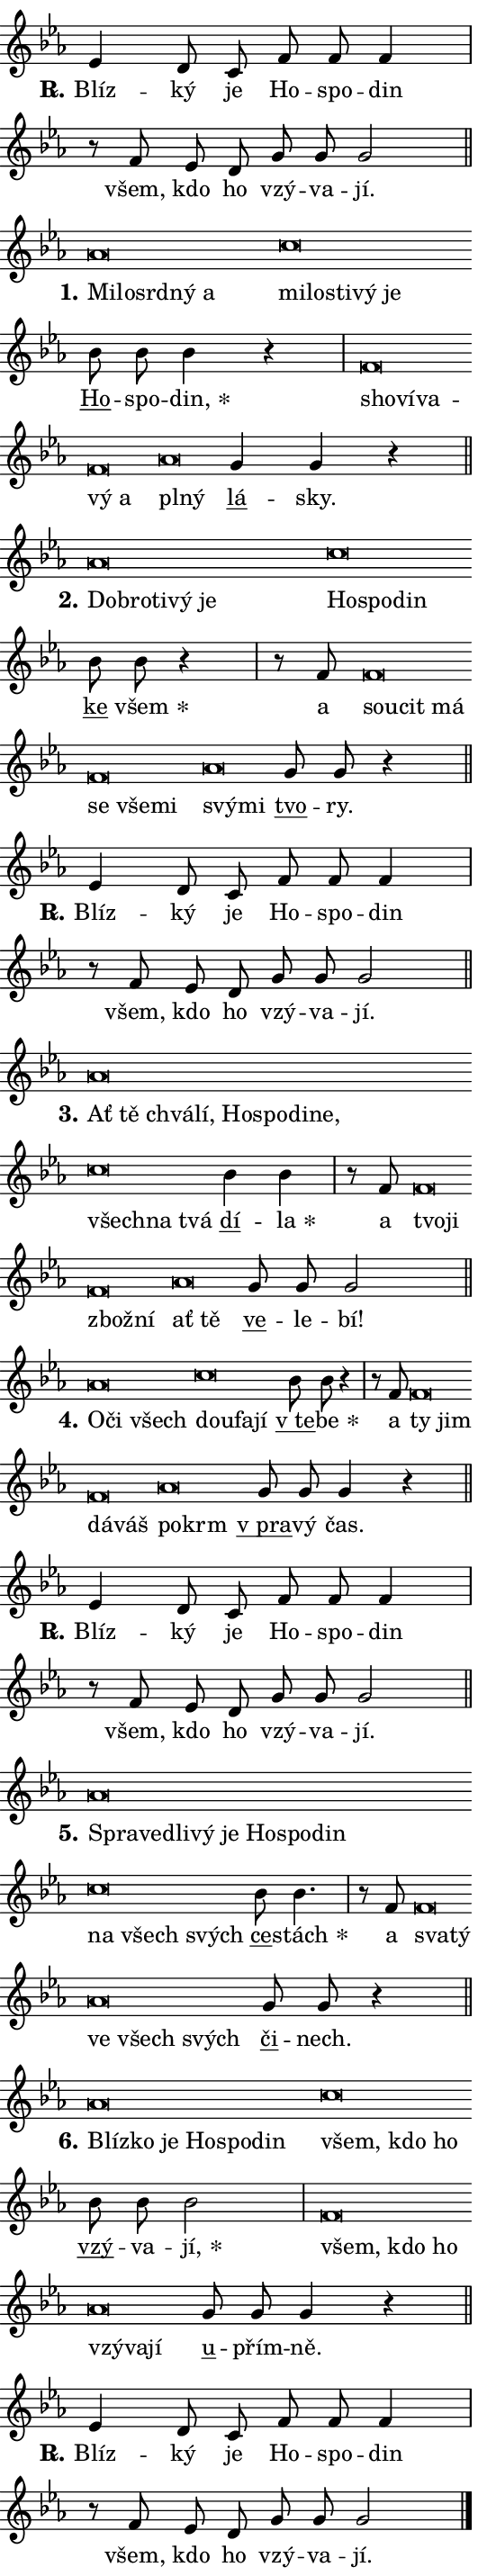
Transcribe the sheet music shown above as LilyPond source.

\version "2.24.0"
\header { tagline = "" }
\paper {
  indent = 0\cm
  top-margin = 0\cm
  right-margin = 0.13\cm % to fit lyric hyphens
  bottom-margin = 0\cm
  left-margin = 0\cm
  paper-width = 9\cm
  page-breaking = #ly:one-page-breaking
  system-system-spacing.basic-distance = #11
  score-system-spacing.basic-distance = #11
  ragged-last = ##f
}


%% Author: Thomas Morley
%% https://lists.gnu.org/archive/html/lilypond-user/2020-05/msg00002.html
#(define (line-position grob)
"Returns position of @var[grob} in current system:
   @code{'start}, if at first time-step
   @code{'end}, if at last time-step
   @code{'middle} otherwise
"
  (let* ((col (ly:item-get-column grob))
         (ln (ly:grob-object col 'left-neighbor))
         (rn (ly:grob-object col 'right-neighbor))
         (col-to-check-left (if (ly:grob? ln) ln col))
         (col-to-check-right (if (ly:grob? rn) rn col))
         (break-dir-left
           (and
             (ly:grob-property col-to-check-left 'non-musical #f)
             (ly:item-break-dir col-to-check-left)))
         (break-dir-right
           (and
             (ly:grob-property col-to-check-right 'non-musical #f)
             (ly:item-break-dir col-to-check-right))))
        (cond ((eqv? 1 break-dir-left) 'start)
              ((eqv? -1 break-dir-right) 'end)
              (else 'middle))))

#(define (tranparent-at-line-position vctor)
  (lambda (grob)
  "Relying on @code{line-position} select the relevant enry from @var{vctor}.
Used to determine transparency,"
    (case (line-position grob)
      ((end) (not (vector-ref vctor 0)))
      ((middle) (not (vector-ref vctor 1)))
      ((start) (not (vector-ref vctor 2))))))

noteHeadBreakVisibility =
#(define-music-function (break-visibility)(vector?)
"Makes @code{NoteHead}s transparent relying on @var{break-visibility}"
#{
  \override NoteHead.transparent =
    #(tranparent-at-line-position break-visibility)
#})

#(define delete-ledgers-for-transparent-note-heads
  (lambda (grob)
    "Reads whether a @code{NoteHead} is transparent.
If so this @code{NoteHead} is removed from @code{'note-heads} from
@var{grob}, which is supposed to be @code{LedgerLineSpanner}.
As a result ledgers are not printed for this @code{NoteHead}"
    (let* ((nhds-array (ly:grob-object grob 'note-heads))
           (nhds-list
             (if (ly:grob-array? nhds-array)
                 (ly:grob-array->list nhds-array)
                 '()))
           ;; Relies on the transparent-property being done before
           ;; Staff.LedgerLineSpanner.after-line-breaking is executed.
           ;; This is fragile ...
           (to-keep
             (remove
               (lambda (nhd)
                 (ly:grob-property nhd 'transparent #f))
               nhds-list)))
      ;; TODO find a better method to iterate over grob-arrays, similiar
      ;; to filter/remove etc for lists
      ;; For now rebuilt from scratch
      (set! (ly:grob-object grob 'note-heads)  '())
      (for-each
        (lambda (nhd)
          (ly:pointer-group-interface::add-grob grob 'note-heads nhd))
        to-keep))))

squashNotes = {
  \override NoteHead.X-extent = #'(-0.2 . 0.2)
  \override NoteHead.Y-extent = #'(-0.75 . 0)
  \override NoteHead.stencil =
    #(lambda (grob)
       (let ((pos (ly:grob-property grob 'staff-position)))
         (begin
           (if (< pos -7) (display "ERROR: Lower brevis then expected\n") (display ""))
           (if (<= pos -6) ly:text-interface::print ly:note-head::print))))
}
unSquashNotes = {
  \revert NoteHead.X-extent
  \revert NoteHead.Y-extent
  \revert NoteHead.stencil
}

hideNotes = \noteHeadBreakVisibility #begin-of-line-visible
unHideNotes = \noteHeadBreakVisibility #all-visible

% work-around for resetting accidentals
% https://lilypond.org/doc/v2.23/Documentation/notation/displaying-rhythms#unmetered-music
cadenzaMeasure = {
  \cadenzaOff
  \partial 1024 s1024
  \cadenzaOn
}

#(define-markup-command (accent layout props text) (markup?)
  "Underline accented syllable"
  (interpret-markup layout props
    #{\markup \override #'(offset . 4.3) \underline { #text }#}))

responsum = \markup \concat {
  "R" \hspace #-1.05 \path #0.1 #'((moveto 0 0.07) (lineto 0.9 0.8)) \hspace #0.05 "."
}

spaceSize = #0.6828661417322834 % exact space size for TeX Gyre Schola

\layout {
  \context {
    \Staff
    \remove "Time_signature_engraver"
    \override LedgerLineSpanner.after-line-breaking = #delete-ledgers-for-transparent-note-heads
  }
  \context {
    \Lyrics {
      \override LyricSpace.minimum-distance = \spaceSize
      \override LyricText.font-name = #"TeX Gyre Schola"
      \override LyricText.font-size = 1
      \override StanzaNumber.font-name = #"TeX Gyre Schola Bold"
      \override StanzaNumber.font-size = 1
    }
  }
  \context {
    \Score 
    \override NoteHead.text =
      #(lambda (grob) 
        (let ((pos (ly:grob-property grob 'staff-position)))
          #{\markup {
            \combine
              \halign #-0.55 \raise #(if (= pos -6) 0 0.5) \override #'(thickness . 2) \draw-line #'(3.2 . 0)
              \musicglyph "noteheads.sM1"
          }#}))
  }
}

% magnetic-lyrics.ily
%
%   written by
%     Jean Abou Samra <jean@abou-samra.fr>
%     Werner Lemberg <wl@gnu.org>
%
%   adapted by
%     Jiri Hon <jiri.hon@gmail.com>
%
% Version 2022-Apr-15

% https://www.mail-archive.com/lilypond-user@gnu.org/msg149350.html

#(define (Left_hyphen_pointer_engraver context)
   "Collect syllable-hyphen-syllable occurrences in lyrics and store
them in properties.  This engraver only looks to the left.  For
example, if the lyrics input is @code{foo -- bar}, it does the
following.

@itemize @bullet
@item
Set the @code{text} property of the @code{LyricHyphen} grob between
@q{foo} and @q{bar} to @code{foo}.

@item
Set the @code{left-hyphen} property of the @code{LyricText} grob with
text @q{foo} to the @code{LyricHyphen} grob between @q{foo} and
@q{bar}.
@end itemize

Use this auxiliary engraver in combination with the
@code{lyric-@/text::@/apply-@/magnetic-@/offset!} hook."
   (let ((hyphen #f)
         (text #f))
     (make-engraver
      (acknowledgers
       ((lyric-syllable-interface engraver grob source-engraver)
        (set! text grob)))
      (end-acknowledgers
       ((lyric-hyphen-interface engraver grob source-engraver)
        ;(when (not (grob::has-interface grob 'lyric-space-interface))
          (set! hyphen grob)));)
      ((stop-translation-timestep engraver)
       (when (and text hyphen)
         (ly:grob-set-object! text 'left-hyphen hyphen))
       (set! text #f)
       (set! hyphen #f)))))

#(define (lyric-text::apply-magnetic-offset! grob)
   "If the space between two syllables is less than the value in
property @code{LyricText@/.details@/.squash-threshold}, move the right
syllable to the left so that it gets concatenated with the left
syllable.

Use this function as a hook for
@code{LyricText@/.after-@/line-@/breaking} if the
@code{Left_@/hyphen_@/pointer_@/engraver} is active."
   (let ((hyphen (ly:grob-object grob 'left-hyphen #f)))
     (when hyphen
       (let ((left-text (ly:spanner-bound hyphen LEFT)))
         (when (grob::has-interface left-text 'lyric-syllable-interface)
           (let* ((common (ly:grob-common-refpoint grob left-text X))
                  (this-x-ext (ly:grob-extent grob common X))
                  (left-x-ext
                   (begin
                     ;; Trigger magnetism for left-text.
                     (ly:grob-property left-text 'after-line-breaking)
                     (ly:grob-extent left-text common X)))
                  ;; `delta` is the gap width between two syllables.
                  (delta (- (interval-start this-x-ext)
                            (interval-end left-x-ext)))
                  (details (ly:grob-property grob 'details))
                  (threshold (assoc-get 'squash-threshold details 0.2)))
             (when (< delta threshold)
               (let* (;; We have to manipulate the input text so that
                      ;; ligatures crossing syllable boundaries are not
                      ;; disabled.  For languages based on the Latin
                      ;; script this is essentially a beautification.
                      ;; However, for non-Western scripts it can be a
                      ;; necessity.
                      (lt (ly:grob-property left-text 'text))
                      (rt (ly:grob-property grob 'text))
                      (is-space (grob::has-interface hyphen 'lyric-space-interface))
                      (space (if is-space " " ""))
                      (extra-delta (if is-space spaceSize 0))
                      ;; Append new syllable.
                      (ltrt-space (if (and (string? lt) (string? rt))
                                (string-append lt space rt)
                                (make-concat-markup (list lt space rt))))
                      ;; Right-align `ltrt` to the right side.
                      (ltrt-space-markup (grob-interpret-markup
                               grob
                               (make-translate-markup
                                (cons (interval-length this-x-ext) 0)
                                (make-right-align-markup ltrt-space)))))
                 (begin
                   ;; Don't print `left-text`.
                   (ly:grob-set-property! left-text 'stencil #f)
                   ;; Set text and stencil (which holds all collected
                   ;; syllables so far) and shift it to the left.
                   (ly:grob-set-property! grob 'text ltrt-space)
                   (ly:grob-set-property! grob 'stencil ltrt-space-markup)
                   (ly:grob-translate-axis! grob (- (- delta extra-delta)) X))))))))))


#(define (lyric-hyphen::displace-bounds-first grob)
   ;; Make very sure this callback isn't triggered too early.
   (let ((left (ly:spanner-bound grob LEFT))
         (right (ly:spanner-bound grob RIGHT)))
     (ly:grob-property left 'after-line-breaking)
     (ly:grob-property right 'after-line-breaking)
     (ly:lyric-hyphen::print grob)))

squashThreshold = #0.4

\layout {
  \context {
    \Lyrics
    \consists #Left_hyphen_pointer_engraver
    \override LyricText.after-line-breaking =
      #lyric-text::apply-magnetic-offset!
    \override LyricHyphen.stencil = #lyric-hyphen::displace-bounds-first
    \override LyricText.details.squash-threshold = \squashThreshold
    \override LyricHyphen.minimum-distance = 0
    \override LyricHyphen.minimum-length = \squashThreshold
  }
}

squashText = \override LyricText.details.squash-threshold = 9999
unSquashText = \override LyricText.details.squash-threshold = \squashThreshold

leftText = \override LyricText.self-alignment-X = #LEFT
unLeftText = \revert LyricText.self-alignment-X

starOffset = #(lambda (grob) 
                (let ((x_offset (ly:self-alignment-interface::aligned-on-x-parent grob)))
                  (if (= x_offset 0) 0 (+ x_offset 1.2))))

star = #(define-music-function (syllable)(string?)
"Append star separator at the end of a syllable"
#{
  \once \override LyricText.X-offset = #starOffset
  \lyricmode { \markup {
    #syllable
    \override #'((font-name . "TeX Gyre Schola Bold")) \hspace #0.2 \lower #0.65 \larger "*"
  } }
#})

starAccent = #(define-music-function (syllable)(string?)
"Append star separator at the end of a syllable and make accent"
#{
  \once \override LyricText.X-offset = #starOffset
  \lyricmode { \markup {
    \accent #syllable
    \override #'((font-name . "TeX Gyre Schola Bold")) \hspace #0.2 \lower #0.65 \larger "*"
  } }
#})

breath = #(define-music-function (syllable)(string?)
"Append breathing indicator at the end of a syllable"
#{
  \lyricmode { \markup { #syllable "+" } }
#})

optionalBreath = #(define-music-function (syllable)(string?)
"Append optional breathing indicator at the end of a syllable"
#{
  \lyricmode { \markup { #syllable "(+)" } }
#})


\score {
    <<
        \new Voice = "melody" { \cadenzaOn \key es \major \relative { es'4 d8 c f f f4 \cadenzaMeasure \bar "|" r8 f es d \bar "" g g g2 \cadenzaMeasure \bar "||" \break } }
        \new Lyrics \lyricsto "melody" { \lyricmode { \set stanza = \responsum
Blíz -- ký je Ho -- spo -- din všem, kdo ho vzý -- va -- jí. } }
    >>
    \layout {}
}

\score {
    <<
        \new Voice = "melody" { \cadenzaOn \key es \major \relative { \squashNotes as'\breve*1/16 \hideNotes \breve*1/16 \bar "" \breve*1/16 \bar "" \breve*1/16 \breve*1/16 \bar "" \unHideNotes \unSquashNotes \squashNotes c\breve*1/16 \hideNotes \breve*1/16 \bar "" \breve*1/16 \bar "" \breve*1/16 \breve*1/16 \bar "" \unHideNotes \unSquashNotes \bar "" bes8 bes bes4 r \cadenzaMeasure \bar "|" \squashNotes f\breve*1/16 \hideNotes \breve*1/16 \bar "" \breve*1/16 \bar "" \breve*1/16 \breve*1/16 \bar "" \unHideNotes \unSquashNotes \squashNotes as\breve*1/16 \hideNotes \breve*1/16 \bar "" \unHideNotes \unSquashNotes \bar "" g4 g r \cadenzaMeasure \bar "||" \break } }
        \new Lyrics \lyricsto "melody" { \lyricmode { \set stanza = "1."
\leftText Mi -- \squashText lo -- srd -- ný a \unSquashText mi -- \squashText lo -- sti -- vý je \unLeftText \unSquashText \markup \accent Ho -- spo -- \star din, \leftText sho -- \squashText ví -- va -- vý a \unSquashText pl -- \squashText ný \unLeftText \unSquashText \markup \accent lá -- sky. } }
    >>
    \layout {}
}

\score {
    <<
        \new Voice = "melody" { \cadenzaOn \key es \major \relative { \squashNotes as'\breve*1/16 \hideNotes \breve*1/16 \bar "" \breve*1/16 \bar "" \breve*1/16 \breve*1/16 \bar "" \unHideNotes \unSquashNotes \squashNotes c\breve*1/16 \hideNotes \breve*1/16 \breve*1/16 \bar "" \unHideNotes \unSquashNotes \bar "" bes8 bes r4 \cadenzaMeasure \bar "|" r8 f8 \squashNotes f\breve*1/16 \hideNotes \breve*1/16 \bar "" \breve*1/16 \bar "" \breve*1/16 \bar "" \breve*1/16 \breve*1/16 \bar "" \unHideNotes \unSquashNotes \squashNotes as\breve*1/16 \hideNotes \breve*1/16 \bar "" \unHideNotes \unSquashNotes \bar "" g8 g r4 \cadenzaMeasure \bar "||" \break } }
        \new Lyrics \lyricsto "melody" { \lyricmode { \set stanza = "2."
\leftText Dob -- \squashText ro -- ti -- vý je \unSquashText Ho -- \squashText spo -- din \unLeftText \unSquashText \markup \accent ke \star všem a \leftText sou -- \squashText cit má se vše -- mi \unSquashText svý -- \squashText mi \unLeftText \unSquashText \markup \accent tvo -- ry. } }
    >>
    \layout {}
}

\score {
    <<
        \new Voice = "melody" { \cadenzaOn \key es \major \relative { es'4 d8 c f f f4 \cadenzaMeasure \bar "|" r8 f es d \bar "" g g g2 \cadenzaMeasure \bar "||" \break } }
        \new Lyrics \lyricsto "melody" { \lyricmode { \set stanza = \responsum
Blíz -- ký je Ho -- spo -- din všem, kdo ho vzý -- va -- jí. } }
    >>
    \layout {}
}

\score {
    <<
        \new Voice = "melody" { \cadenzaOn \key es \major \relative { \squashNotes as'\breve*1/16 \hideNotes \breve*1/16 \bar "" \breve*1/16 \bar "" \breve*1/16 \bar "" \breve*1/16 \bar "" \breve*1/16 \bar "" \breve*1/16 \breve*1/16 \bar "" \unHideNotes \unSquashNotes \squashNotes c\breve*1/16 \hideNotes \breve*1/16 \breve*1/16 \bar "" \unHideNotes \unSquashNotes \bar "" bes4 bes \cadenzaMeasure \bar "|" r8 f8 \squashNotes f\breve*1/16 \hideNotes \breve*1/16 \bar "" \breve*1/16 \breve*1/16 \bar "" \unHideNotes \unSquashNotes \squashNotes as\breve*1/16 \hideNotes \breve*1/16 \bar "" \unHideNotes \unSquashNotes \bar "" g8 g g2 \cadenzaMeasure \bar "||" \break } }
        \new Lyrics \lyricsto "melody" { \lyricmode { \set stanza = "3."
\leftText Ať \squashText tě chvá -- lí, Ho -- spo -- di -- ne, \unSquashText všech -- \squashText na tvá \unLeftText \unSquashText \markup \accent dí -- \star la a \leftText tvo -- \squashText ji zbož -- ní \unSquashText ať \squashText tě \unLeftText \unSquashText \markup \accent ve -- le -- bí! } }
    >>
    \layout {}
}

\score {
    <<
        \new Voice = "melody" { \cadenzaOn \key es \major \relative { \squashNotes as'\breve*1/16 \hideNotes \breve*1/16 \breve*1/16 \bar "" \unHideNotes \unSquashNotes \squashNotes c\breve*1/16 \hideNotes \breve*1/16 \breve*1/16 \bar "" \unHideNotes \unSquashNotes \bar "" bes8 bes r4 \cadenzaMeasure \bar "|" r8 f8 \squashNotes f\breve*1/16 \hideNotes \breve*1/16 \bar "" \breve*1/16 \breve*1/16 \bar "" \unHideNotes \unSquashNotes \squashNotes as\breve*1/16 \hideNotes \breve*1/16 \bar "" \unHideNotes \unSquashNotes \bar "" g8 g g4 r \cadenzaMeasure \bar "||" \break } }
        \new Lyrics \lyricsto "melody" { \lyricmode { \set stanza = "4."
\leftText O -- \squashText či všech \unSquashText dou -- \squashText fa -- jí \unLeftText \unSquashText \markup \accent "v te" -- \star be a \leftText ty \squashText jim dá -- váš \unSquashText po -- \squashText krm \unLeftText \unSquashText \markup \accent "v pra" -- vý čas. } }
    >>
    \layout {}
}

\score {
    <<
        \new Voice = "melody" { \cadenzaOn \key es \major \relative { es'4 d8 c f f f4 \cadenzaMeasure \bar "|" r8 f es d \bar "" g g g2 \cadenzaMeasure \bar "||" \break } }
        \new Lyrics \lyricsto "melody" { \lyricmode { \set stanza = \responsum
Blíz -- ký je Ho -- spo -- din všem, kdo ho vzý -- va -- jí. } }
    >>
    \layout {}
}

\score {
    <<
        \new Voice = "melody" { \cadenzaOn \key es \major \relative { \squashNotes as'\breve*1/16 \hideNotes \breve*1/16 \bar "" \breve*1/16 \bar "" \breve*1/16 \bar "" \breve*1/16 \bar "" \breve*1/16 \bar "" \breve*1/16 \breve*1/16 \bar "" \unHideNotes \unSquashNotes \squashNotes c\breve*1/16 \hideNotes \breve*1/16 \breve*1/16 \bar "" \unHideNotes \unSquashNotes \bar "" bes8 bes4. \cadenzaMeasure \bar "|" r8 f8 \squashNotes f\breve*1/16 \hideNotes \breve*1/16 \bar "" \unHideNotes \unSquashNotes \squashNotes as\breve*1/16 \hideNotes \breve*1/16 \breve*1/16 \bar "" \unHideNotes \unSquashNotes \bar "" g8 g r4 \cadenzaMeasure \bar "||" \break } }
        \new Lyrics \lyricsto "melody" { \lyricmode { \set stanza = "5."
\leftText Spra -- \squashText ve -- dli -- vý je Ho -- spo -- din \unSquashText na \squashText všech svých \unLeftText \unSquashText \markup \accent ce -- \star stách a \leftText sva -- \squashText tý \unSquashText ve \squashText všech svých \unLeftText \unSquashText \markup \accent či -- nech. } }
    >>
    \layout {}
}

\score {
    <<
        \new Voice = "melody" { \cadenzaOn \key es \major \relative { \squashNotes as'\breve*1/16 \hideNotes \breve*1/16 \bar "" \breve*1/16 \bar "" \breve*1/16 \bar "" \breve*1/16 \breve*1/16 \bar "" \unHideNotes \unSquashNotes \squashNotes c\breve*1/16 \hideNotes \breve*1/16 \breve*1/16 \bar "" \unHideNotes \unSquashNotes \bar "" bes8 bes bes2 \cadenzaMeasure \bar "|" \squashNotes f\breve*1/16 \hideNotes \breve*1/16 \breve*1/16 \bar "" \unHideNotes \unSquashNotes \squashNotes as\breve*1/16 \hideNotes \breve*1/16 \breve*1/16 \bar "" \unHideNotes \unSquashNotes \bar "" g8 g g4 r \cadenzaMeasure \bar "||" \break } }
        \new Lyrics \lyricsto "melody" { \lyricmode { \set stanza = "6."
\leftText Blíz -- \squashText ko je Ho -- spo -- din \unSquashText všem, \squashText kdo ho \unLeftText \unSquashText \markup \accent vzý -- va -- \star jí, \leftText všem, \squashText kdo ho \unSquashText vzý -- \squashText va -- jí \unLeftText \unSquashText \markup \accent u -- přím -- ně. } }
    >>
    \layout {}
}

\score {
    <<
        \new Voice = "melody" { \cadenzaOn \key es \major \relative { es'4 d8 c f f f4 \cadenzaMeasure \bar "|" r8 f es d \bar "" g g g2 \cadenzaMeasure \bar "||" \break } \bar "|." }
        \new Lyrics \lyricsto "melody" { \lyricmode { \set stanza = \responsum
Blíz -- ký je Ho -- spo -- din všem, kdo ho vzý -- va -- jí. } }
    >>
    \layout {}
}
